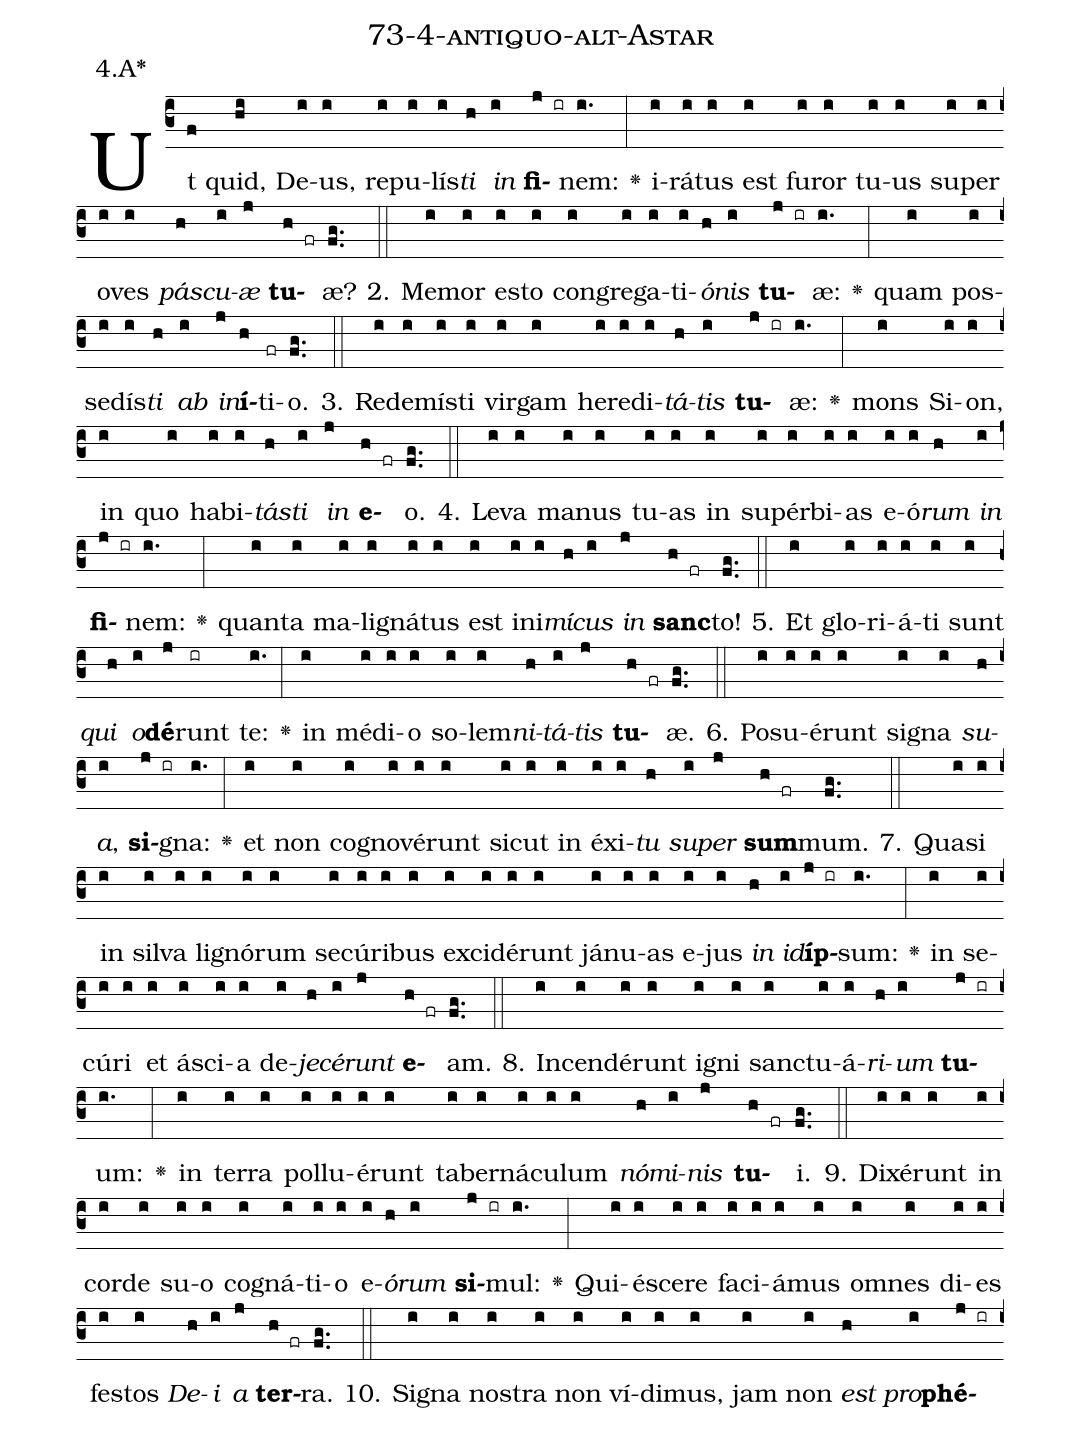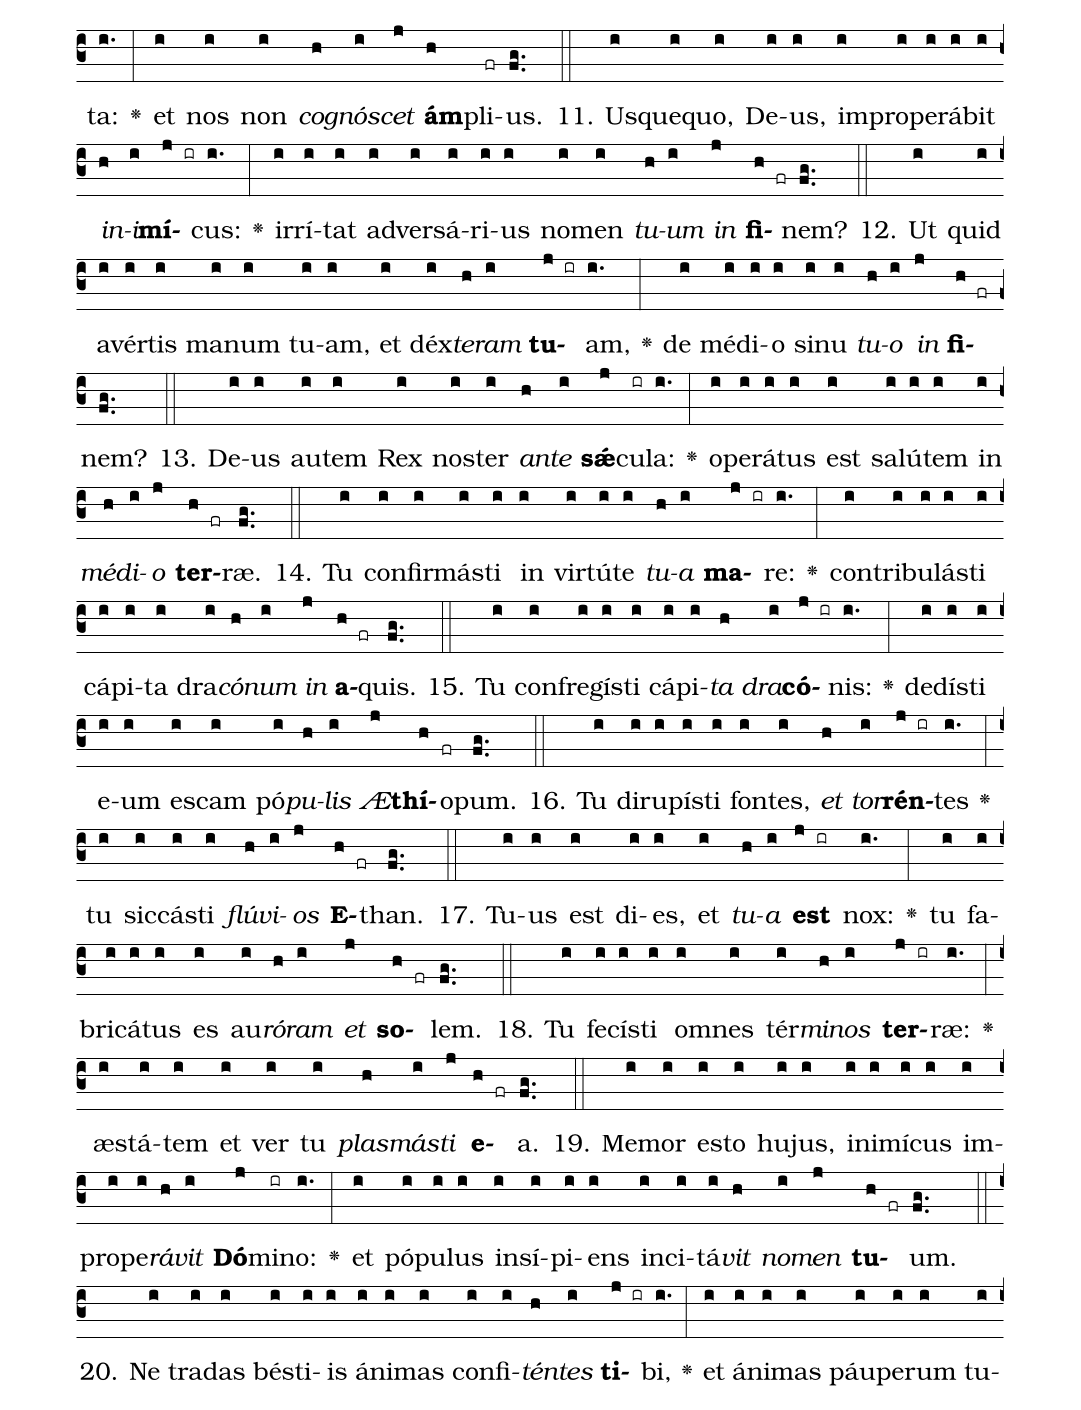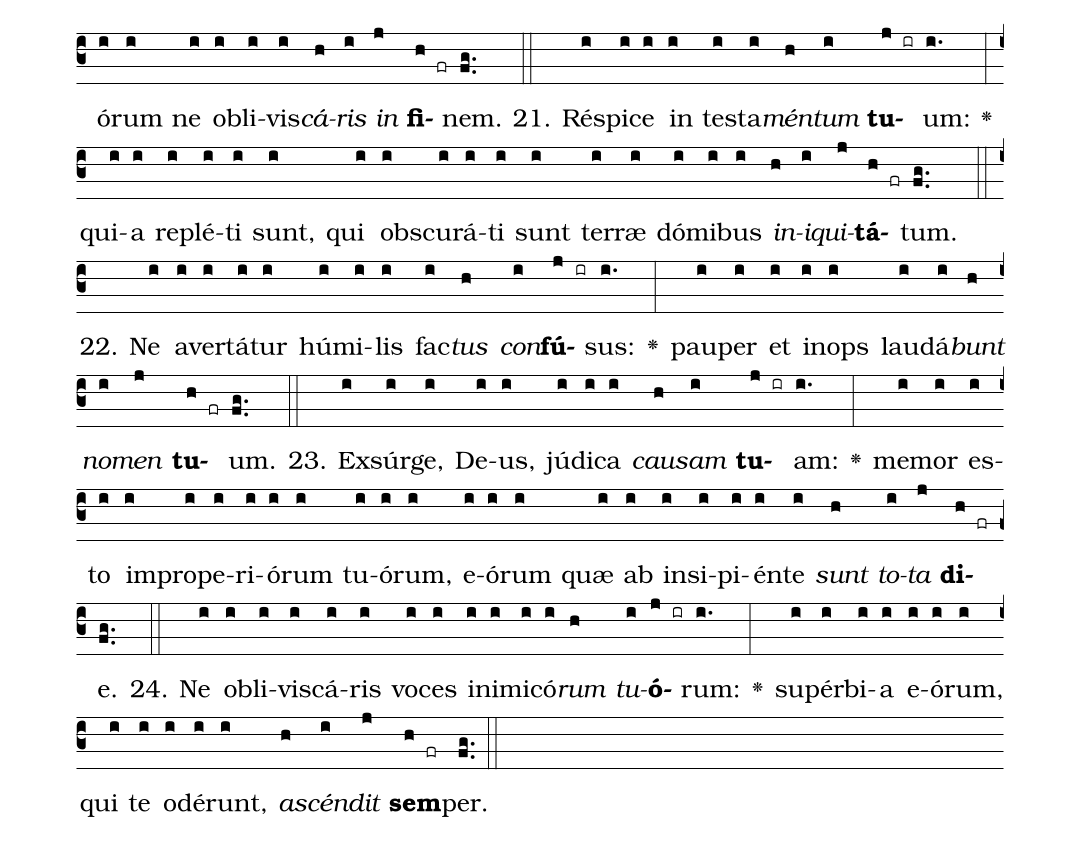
name: 73-4-antiquo-alt-Astar;
annotation: 4.A*;
%%
(c3)Ut(f) quid,(hi) De(i)us,(i) re(i)pu(i)lís(i)<i>ti</i>(h) <i>in</i>(i) <b>fi</b>(j ir)nem:(i.) <v>\greheightstar</v>(:) i(i)rá(i)tus(i) est(i) fu(i)ror(i) tu(i)us(i) su(i)per(i) o(i)ves(i) <i>pás</i>(h)<i>cu</i>(i)<i>æ</i>(j) <b>tu</b>(h fr)æ?(fg..) (::)
2. Me(i)mor(i) es(i)to(i) con(i)gre(i)ga(i)ti(i)<i>ó</i>(h)<i>nis</i>(i) <b>tu</b>(j ir)æ:(i.) <v>\greheightstar</v>(:) quam(i) pos(i)se(i)dís(i)<i>ti</i>(h) <i>ab</i>(i) <i>in</i>(j)<b>í</b>(h)ti(fr)o.(fg..) (::)
3. Red(i)e(i)mís(i)ti(i) vir(i)gam(i) he(i)re(i)di(i)<i>tá</i>(h)<i>tis</i>(i) <b>tu</b>(j ir)æ:(i.) <v>\greheightstar</v>(:) mons(i) Si(i)on,(i) in(i) quo(i) ha(i)bi(i)<i>tás</i>(h)<i>ti</i>(i) <i>in</i>(j) <b>e</b>(h fr)o.(fg..) (::)
4. Le(i)va(i) ma(i)nus(i) tu(i)as(i) in(i) su(i)pér(i)bi(i)as(i) e(i)ó(i)<i>rum</i>(h) <i>in</i>(i) <b>fi</b>(j ir)nem:(i.) <v>\greheightstar</v>(:) quan(i)ta(i) ma(i)li(i)gná(i)tus(i) est(i) in(i)i(i)<i>mí</i>(h)<i>cus</i>(i) <i>in</i>(j) <b>sanc</b>(h fr)to!(fg..) (::)
5. Et(i) glo(i)ri(i)á(i)ti(i) sunt(i) <i>qui</i>(h) <i>o</i>(i)<b>dé</b>(j)runt(ir) te:(i.) <v>\greheightstar</v>(:) in(i) mé(i)di(i)o(i) so(i)lem(i)<i>ni</i>(h)<i>tá</i>(i)<i>tis</i>(j) <b>tu</b>(h fr)æ.(fg..) (::)
6. Po(i)su(i)é(i)runt(i) si(i)gna(i) <i>su</i>(h)<i>a</i>,(i) <b>si</b>(j ir)gna:(i.) <v>\greheightstar</v>(:) et(i) non(i) co(i)gno(i)vé(i)runt(i) sic(i)ut(i) in(i) éx(i)i(i)<i>tu</i>(h) <i>su</i>(i)<i>per</i>(j) <b>sum</b>(h fr)mum.(fg..) (::)
7. Qua(i)si(i) in(i) sil(i)va(i) li(i)gnó(i)rum(i) se(i)cú(i)ri(i)bus(i) ex(i)ci(i)dé(i)runt(i) já(i)nu(i)as(i) e(i)jus(i) <i>in</i>(h) <i>id</i>(i)<b>íp</b>(j ir)sum:(i.) <v>\greheightstar</v>(:) in(i) se(i)cú(i)ri(i) et(i) á(i)sci(i)a(i) de(i)<i>je</i>(h)<i>cé</i>(i)<i>runt</i>(j) <b>e</b>(h fr)am.(fg..) (::)
8. In(i)cen(i)dé(i)runt(i) i(i)gni(i) sanc(i)tu(i)á(i)<i>ri</i>(h)<i>um</i>(i) <b>tu</b>(j ir)um:(i.) <v>\greheightstar</v>(:) in(i) ter(i)ra(i) pol(i)lu(i)é(i)runt(i) ta(i)ber(i)ná(i)cu(i)lum(i) <i>nó</i>(h)<i>mi</i>(i)<i>nis</i>(j) <b>tu</b>(h fr)i.(fg..) (::)
9. Di(i)xé(i)runt(i) in(i) cor(i)de(i) su(i)o(i) co(i)gná(i)ti(i)o(i) e(i)<i>ó</i>(h)<i>rum</i>(i) <b>si</b>(j ir)mul:(i.) <v>\greheightstar</v>(:) Qui(i)é(i)sce(i)re(i) fa(i)ci(i)á(i)mus(i) om(i)nes(i) di(i)es(i) fes(i)tos(i) <i>De</i>(h)<i>i</i>(i) <i>a</i>(j) <b>ter</b>(h fr)ra.(fg..) (::)
10. Si(i)gna(i) nos(i)tra(i) non(i) ví(i)di(i)mus,(i) jam(i) non(i) <i>est</i>(h) <i>pro</i>(i)<b>phé</b>(j ir)ta:(i.) <v>\greheightstar</v>(:) et(i) nos(i) non(i) <i>co</i>(h)<i>gnó</i>(i)<i>scet</i>(j) <b>ám</b>(h)pli(fr)us.(fg..) (::)
11. Us(i)que(i)quo,(i) De(i)us,(i) im(i)pro(i)pe(i)rá(i)bit(i) <i>in</i>(h)<i>i</i>(i)<b>mí</b>(j ir)cus:(i.) <v>\greheightstar</v>(:) ir(i)rí(i)tat(i) ad(i)ver(i)sá(i)ri(i)us(i) no(i)men(i) <i>tu</i>(h)<i>um</i>(i) <i>in</i>(j) <b>fi</b>(h fr)nem?(fg..) (::)
12. Ut(i) quid(i) a(i)vér(i)tis(i) ma(i)num(i) tu(i)am,(i) et(i) déx(i)<i>te</i>(h)<i>ram</i>(i) <b>tu</b>(j ir)am,(i.) <v>\greheightstar</v>(:) de(i) mé(i)di(i)o(i) si(i)nu(i) <i>tu</i>(h)<i>o</i>(i) <i>in</i>(j) <b>fi</b>(h fr)nem?(fg..) (::)
13. De(i)us(i) au(i)tem(i) Rex(i) nos(i)ter(i) <i>an</i>(h)<i>te</i>(i) <b>sǽ</b>(j)cu(ir)la:(i.) <v>\greheightstar</v>(:) o(i)pe(i)rá(i)tus(i) est(i) sa(i)lú(i)tem(i) in(i) <i>mé</i>(h)<i>di</i>(i)<i>o</i>(j) <b>ter</b>(h fr)ræ.(fg..) (::)
14. Tu(i) con(i)fir(i)más(i)ti(i) in(i) vir(i)tú(i)te(i) <i>tu</i>(h)<i>a</i>(i) <b>ma</b>(j ir)re:(i.) <v>\greheightstar</v>(:) con(i)tri(i)bu(i)lás(i)ti(i) cá(i)pi(i)ta(i) dra(i)<i>có</i>(h)<i>num</i>(i) <i>in</i>(j) <b>a</b>(h fr)quis.(fg..) (::)
15. Tu(i) con(i)fre(i)gís(i)ti(i) cá(i)pi(i)<i>ta</i>(h) <i>dra</i>(i)<b>có</b>(j ir)nis:(i.) <v>\greheightstar</v>(:) de(i)dís(i)ti(i) e(i)um(i) es(i)cam(i) pó(i)<i>pu</i>(h)<i>lis</i>(i) <i>Æ</i>(j)<b>thí</b>(h)o(fr)pum.(fg..) (::)
16. Tu(i) di(i)ru(i)pís(i)ti(i) fon(i)tes,(i) <i>et</i>(h) <i>tor</i>(i)<b>rén</b>(j ir)tes(i.) <v>\greheightstar</v>(:) tu(i) sic(i)cás(i)ti(i) <i>flú</i>(h)<i>vi</i>(i)<i>os</i>(j) <b>E</b>(h fr)than.(fg..) (::)
17. Tu(i)us(i) est(i) di(i)es,(i) et(i) <i>tu</i>(h)<i>a</i>(i) <b>est</b>(j ir) nox:(i.) <v>\greheightstar</v>(:) tu(i) fa(i)bri(i)cá(i)tus(i) es(i) au(i)<i>ró</i>(h)<i>ram</i>(i) <i>et</i>(j) <b>so</b>(h fr)lem.(fg..) (::)
18. Tu(i) fe(i)cís(i)ti(i) om(i)nes(i) tér(i)<i>mi</i>(h)<i>nos</i>(i) <b>ter</b>(j ir)ræ:(i.) <v>\greheightstar</v>(:) æs(i)tá(i)tem(i) et(i) ver(i) tu(i) <i>plas</i>(h)<i>más</i>(i)<i>ti</i>(j) <b>e</b>(h fr)a.(fg..) (::)
19. Me(i)mor(i) es(i)to(i) hu(i)jus,(i) in(i)i(i)mí(i)cus(i) im(i)pro(i)pe(i)<i>rá</i>(h)<i>vit</i>(i) <b>Dó</b>(j)mi(ir)no:(i.) <v>\greheightstar</v>(:) et(i) pó(i)pu(i)lus(i) in(i)sí(i)pi(i)ens(i) in(i)ci(i)tá(i)<i>vit</i>(h) <i>no</i>(i)<i>men</i>(j) <b>tu</b>(h fr)um.(fg..) (::)
20. Ne(i) tra(i)das(i) bés(i)ti(i)is(i) á(i)ni(i)mas(i) con(i)fi(i)<i>tén</i>(h)<i>tes</i>(i) <b>ti</b>(j ir)bi,(i.) <v>\greheightstar</v>(:) et(i) á(i)ni(i)mas(i) páu(i)pe(i)rum(i) tu(i)ó(i)rum(i) ne(i) ob(i)li(i)vis(i)<i>cá</i>(h)<i>ris</i>(i) <i>in</i>(j) <b>fi</b>(h fr)nem.(fg..) (::)
21. Ré(i)spi(i)ce(i) in(i) tes(i)ta(i)<i>mén</i>(h)<i>tum</i>(i) <b>tu</b>(j ir)um:(i.) <v>\greheightstar</v>(:) qui(i)a(i) re(i)plé(i)ti(i) sunt,(i) qui(i) obs(i)cu(i)rá(i)ti(i) sunt(i) ter(i)ræ(i) dó(i)mi(i)bus(i) <i>in</i>(h)<i>i</i>(i)<i>qui</i>(j)<b>tá</b>(h fr)tum.(fg..) (::)
22. Ne(i) a(i)ver(i)tá(i)tur(i) hú(i)mi(i)lis(i) fac(i)<i>tus</i>(h) <i>con</i>(i)<b>fú</b>(j ir)sus:(i.) <v>\greheightstar</v>(:) pau(i)per(i) et(i) in(i)ops(i) lau(i)dá(i)<i>bunt</i>(h) <i>no</i>(i)<i>men</i>(j) <b>tu</b>(h fr)um.(fg..) (::)
23. Ex(i)súr(i)ge,(i) De(i)us,(i) jú(i)di(i)ca(i) <i>cau</i>(h)<i>sam</i>(i) <b>tu</b>(j ir)am:(i.) <v>\greheightstar</v>(:) me(i)mor(i) es(i)to(i) im(i)pro(i)pe(i)ri(i)ó(i)rum(i) tu(i)ó(i)rum,(i) e(i)ó(i)rum(i) quæ(i) ab(i) in(i)si(i)pi(i)én(i)te(i) <i>sunt</i>(h) <i>to</i>(i)<i>ta</i>(j) <b>di</b>(h fr)e.(fg..) (::)
24. Ne(i) ob(i)li(i)vis(i)cá(i)ris(i) vo(i)ces(i) in(i)i(i)mi(i)có(i)<i>rum</i>(h) <i>tu</i>(i)<b>ó</b>(j ir)rum:(i.) <v>\greheightstar</v>(:) su(i)pér(i)bi(i)a(i) e(i)ó(i)rum,(i) qui(i) te(i) o(i)dé(i)runt,(i) <i>a</i>(h)<i>scén</i>(i)<i>dit</i>(j) <b>sem</b>(h fr)per.(fg..) (::)
